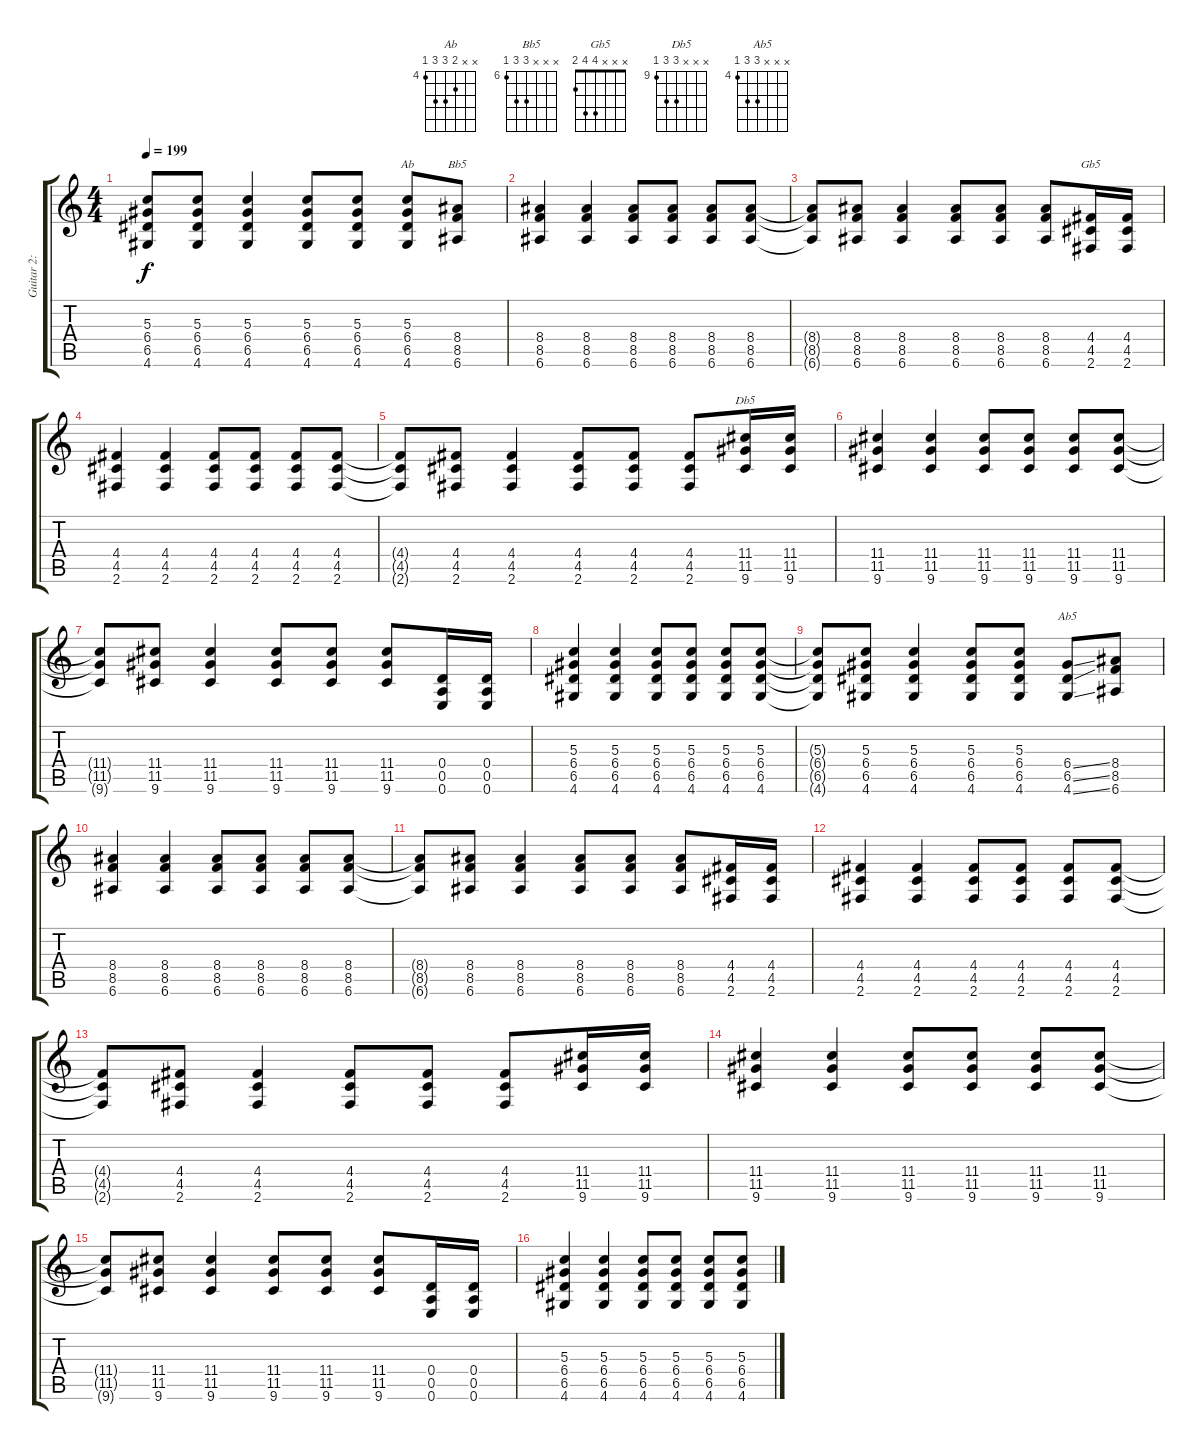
\track ("Guitar 2: Overdrive" "Guitar 2: ") {instrument overdrivenguitar}
\staff {score tabs}
\tuning (E4 B3 G3 D3 A2 E2) {hide}
\chord ("Ab" x x 5 6 6 4) {firstfret 4}
\chord ("Bb5" x x x 8 8 6) {firstfret 6}
\chord ("Gb5" x x x 4 4 2)
\chord ("Db5" x x x 11 11 9) {firstfret 9}
\chord ("Ab5" x x x 6 6 4) {firstfret 4}
\ts (4 4)
\tempo 199
\clef g2
\ks c
(5.3{t} 6.4{t} 6.5{t} 4.6{t}).8{dy f} (5.3 6.4 6.5 4.6).8 (5.3 6.4 6.5 4.6).4 (5.3 6.4 6.5 4.6).8 (5.3 6.4 6.5 4.6).8 (5.3 6.4 6.5 4.6).8{ch "Ab"} (8.4 8.5 6.6).8{ch "Bb5"} |
(8.4 8.5 6.6).4 (8.4 8.5 6.6).4 (8.4 8.5 6.6).8 (8.4 8.5 6.6).8 (8.4 8.5 6.6).8 (8.4 8.5 6.6).8 |
(8.4{t} 8.5{t} 6.6{t}).8 (8.4 8.5 6.6).8 (8.4 8.5 6.6).4 (8.4 8.5 6.6).8 (8.4 8.5 6.6).8 (8.4 8.5 6.6).8 (4.4 4.5 2.6).16{ch "Gb5"} (4.4 4.5 2.6).16 |
(4.4 4.5 2.6).4 (4.4 4.5 2.6).4 (4.4 4.5 2.6).8 (4.4 4.5 2.6).8 (4.4 4.5 2.6).8 (4.4 4.5 2.6).8 |
(4.4{t} 4.5{t} 2.6{t}).8 (4.4 4.5 2.6).8 (4.4 4.5 2.6).4 (4.4 4.5 2.6).8 (4.4 4.5 2.6).8 (4.4 4.5 2.6).8 (11.4 11.5 9.6).16{ch "Db5"} (11.4 11.5 9.6).16 |
(11.4 11.5 9.6).4 (11.4 11.5 9.6).4 (11.4 11.5 9.6).8 (11.4 11.5 9.6).8 (11.4 11.5 9.6).8 (11.4 11.5 9.6).8 |
(11.4{t} 11.5{t} 9.6{t}).8 (11.4 11.5 9.6).8 (11.4 11.5 9.6).4 (11.4 11.5 9.6).8 (11.4 11.5 9.6).8 (11.4 11.5 9.6).8 (0.4 0.5 0.6).16 (0.4 0.5 0.6).16 |
(5.3 6.4 6.5 4.6).4 (5.3 6.4 6.5 4.6).4 (5.3 6.4 6.5 4.6).8 (5.3 6.4 6.5 4.6).8 (5.3 6.4 6.5 4.6).8 (5.3 6.4 6.5 4.6).8 |
(5.3{t} 6.4{t} 6.5{t} 4.6{t}).8 (5.3 6.4 6.5 4.6).8 (5.3 6.4 6.5 4.6).4 (5.3 6.4 6.5 4.6).8 (5.3 6.4 6.5 4.6).8 (6.4{ss} 6.5{ss} 4.6{ss}).8{ch "Ab5"} (8.4 8.5 6.6).8 |
(8.4 8.5 6.6).4 (8.4 8.5 6.6).4 (8.4 8.5 6.6).8 (8.4 8.5 6.6).8 (8.4 8.5 6.6).8 (8.4 8.5 6.6).8 |
(8.4{t} 8.5{t} 6.6{t}).8 (8.4 8.5 6.6).8 (8.4 8.5 6.6).4 (8.4 8.5 6.6).8 (8.4 8.5 6.6).8 (8.4 8.5 6.6).8 (4.4 4.5 2.6).16 (4.4 4.5 2.6).16 |
(4.4 4.5 2.6).4 (4.4 4.5 2.6).4 (4.4 4.5 2.6).8 (4.4 4.5 2.6).8 (4.4 4.5 2.6).8 (4.4 4.5 2.6).8 |
(4.4{t} 4.5{t} 2.6{t}).8 (4.4 4.5 2.6).8 (4.4 4.5 2.6).4 (4.4 4.5 2.6).8 (4.4 4.5 2.6).8 (4.4 4.5 2.6).8 (11.4 11.5 9.6).16 (11.4 11.5 9.6).16 |
(11.4 11.5 9.6).4 (11.4 11.5 9.6).4 (11.4 11.5 9.6).8 (11.4 11.5 9.6).8 (11.4 11.5 9.6).8 (11.4 11.5 9.6).8 |
(11.4{t} 11.5{t} 9.6{t}).8 (11.4 11.5 9.6).8 (11.4 11.5 9.6).4 (11.4 11.5 9.6).8 (11.4 11.5 9.6).8 (11.4 11.5 9.6).8 (0.4 0.5 0.6).16 (0.4 0.5 0.6).16 |
(5.3 6.4 6.5 4.6).4 (5.3 6.4 6.5 4.6).4 (5.3 6.4 6.5 4.6).8 (5.3 6.4 6.5 4.6).8 (5.3 6.4 6.5 4.6).8 (5.3 6.4 6.5 4.6).8
